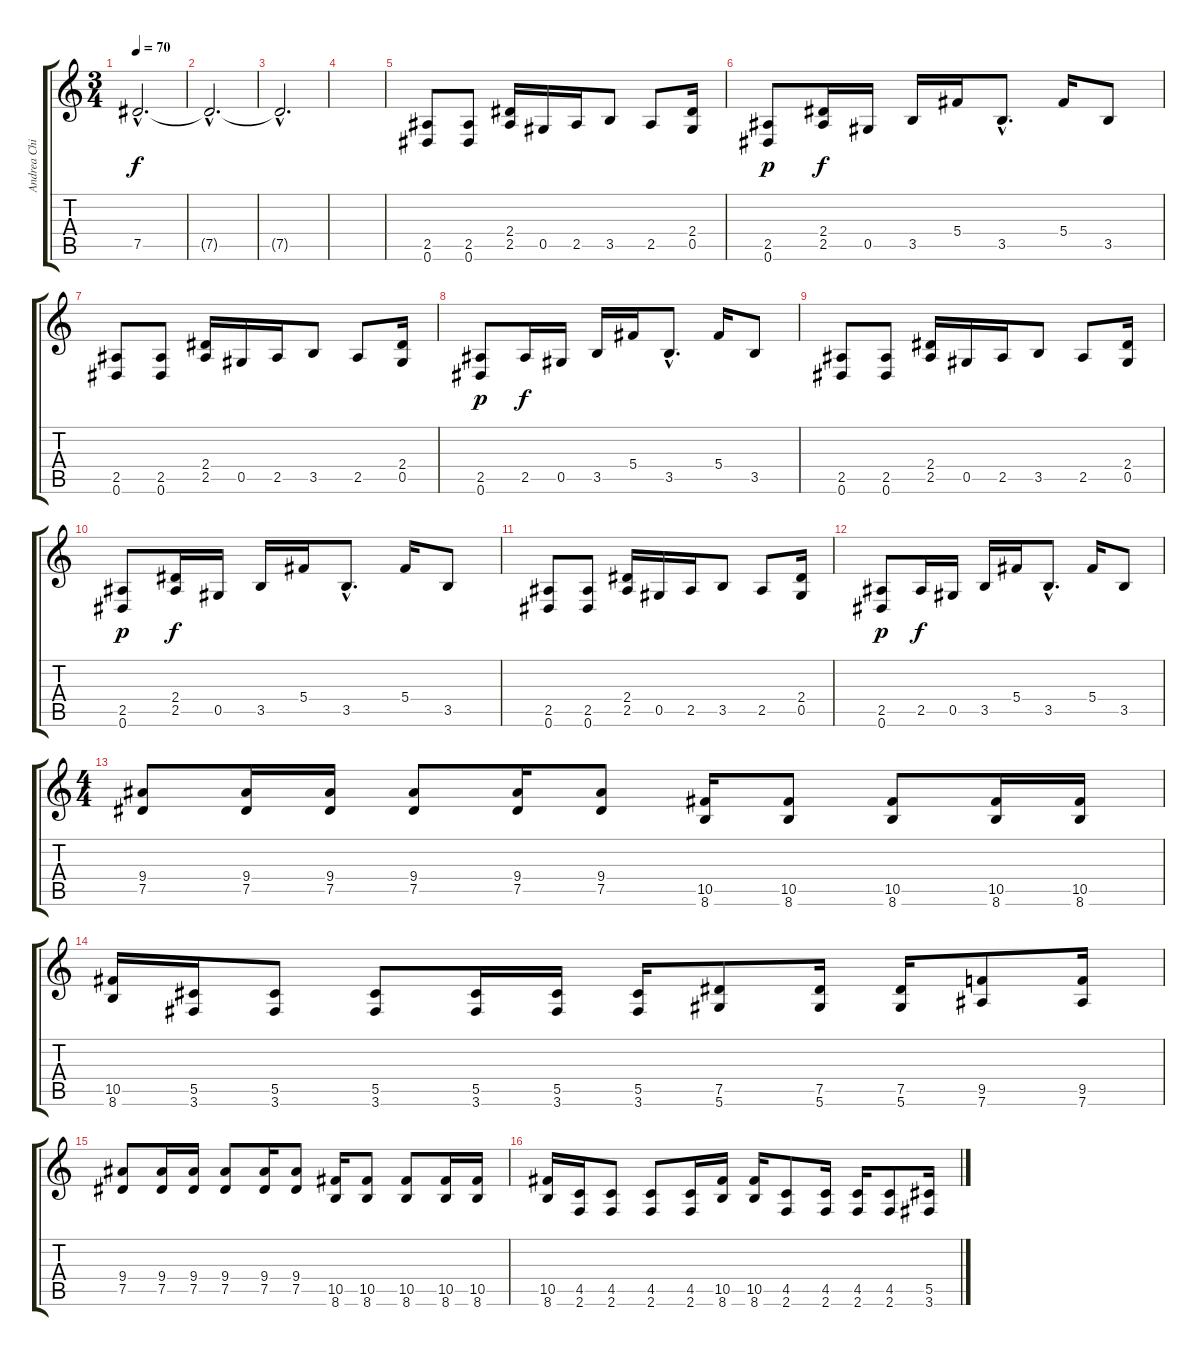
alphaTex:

\track ("Andrea Chiodetti Dist." "Andrea Chi") {instrument distortionguitar}
\staff {score tabs}
\tuning (Eb4 Bb3 Gb3 Db3 Ab2 Eb2) {hide}
\ts (3 4)
\tempo 70
\clef g2
\ks c
7.5{hac}.2{d dy f} |
7.5{hac t}.2{d} |
7.5{hac t}.2{d} |
|
(2.5 0.6).8 (2.5 0.6).8 (2.4 2.5).16 0.5.16 2.5.16 3.5.8 2.5.8 (2.4 0.5).16 |
(2.5 0.6).8{dy p} (2.4 2.5).16{dy f} 0.5.16 3.5.16 5.4.16 3.5{hac}.8{d} 5.4.16 3.5.8 |
(2.5 0.6).8 (2.5 0.6).8 (2.4 2.5).16 0.5.16 2.5.16 3.5.8 2.5.8 (2.4 0.5).16 |
(2.5 0.6).8{dy p} 2.5.16{dy f} 0.5.16 3.5.16 5.4.16 3.5{hac}.8{d} 5.4.16 3.5.8 |
(2.5 0.6).8 (2.5 0.6).8 (2.4 2.5).16 0.5.16 2.5.16 3.5.8 2.5.8 (2.4 0.5).16 |
(2.5 0.6).8{dy p} (2.4 2.5).16{dy f} 0.5.16 3.5.16 5.4.16 3.5{hac}.8{d} 5.4.16 3.5.8 |
(2.5 0.6).8 (2.5 0.6).8 (2.4 2.5).16 0.5.16 2.5.16 3.5.8 2.5.8 (2.4 0.5).16 |
(2.5 0.6).8{dy p} 2.5.16{dy f} 0.5.16 3.5.16 5.4.16 3.5{hac}.8{d} 5.4.16 3.5.8 |
\ts (4 4)
(9.4 7.5).8 (9.4 7.5).16 (9.4 7.5).16 (9.4 7.5).8 (9.4 7.5).16 (9.4 7.5).8 (10.5 8.6).16 (10.5 8.6).8 (10.5 8.6).8 (10.5 8.6).16 (10.5 8.6).16 |
(10.5 8.6).16 (5.5 3.6).16 (5.5 3.6).8 (5.5 3.6).8 (5.5 3.6).16 (5.5 3.6).16 (5.5 3.6).16 (7.5 5.6).8 (7.5 5.6).16 (7.5 5.6).16 (9.5 7.6).8 (9.5 7.6).16 |
(9.4 7.5).8 (9.4 7.5).16 (9.4 7.5).16 (9.4 7.5).8 (9.4 7.5).16 (9.4 7.5).8 (10.5 8.6).16 (10.5 8.6).8 (10.5 8.6).8 (10.5 8.6).16 (10.5 8.6).16 |
(10.5 8.6).16 (4.5 2.6).16 (4.5 2.6).8 (4.5 2.6).8 (4.5 2.6).16 (10.5 8.6).16 (10.5 8.6).16 (4.5 2.6).8 (4.5 2.6).16 (4.5 2.6).16 (4.5 2.6).8 (5.5 3.6).16
